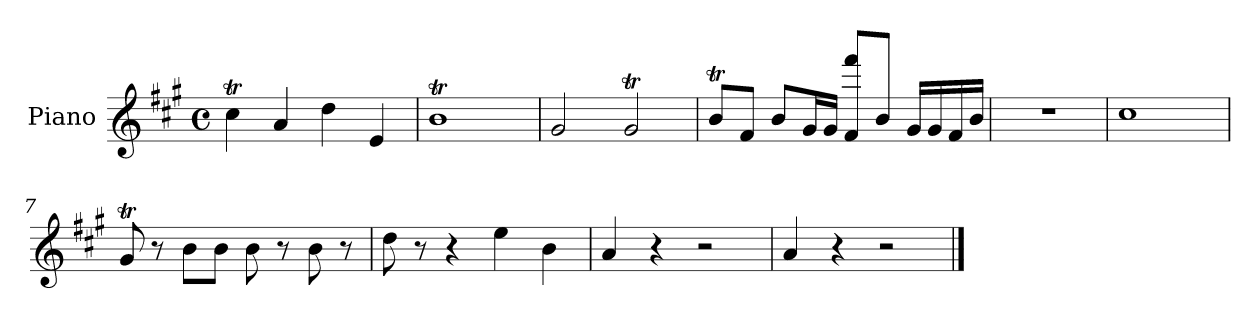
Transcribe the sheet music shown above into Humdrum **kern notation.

**kern
*part1
*staff1
*I"Piano
*I'Pno.
*clefG2
*k[f#c#g#]
*M4/4
*met(c)
=1
4cc#t\
4aTTT/
4dd\
4e/
=2
1bT
=3
2g#/
2g#t/
!!LO:LB:g=z
=4
8bT/L
8f#/J
8b/L
16g#/L
16g#/JJ
8f#/ 8fff#/L
8b/J
16g#/LL
16g#/
16f#/
16b/JJ
=5
1r
=6
1cc#TTT
=7
8g#t/
8r
8b\L
8b\J
8b\
8r
8b\
8r
=8
8dd\
8r
4r
4ee\
4b\
=9
4a/
4r
2r
=10
4a/
4r
2r
==
*-
